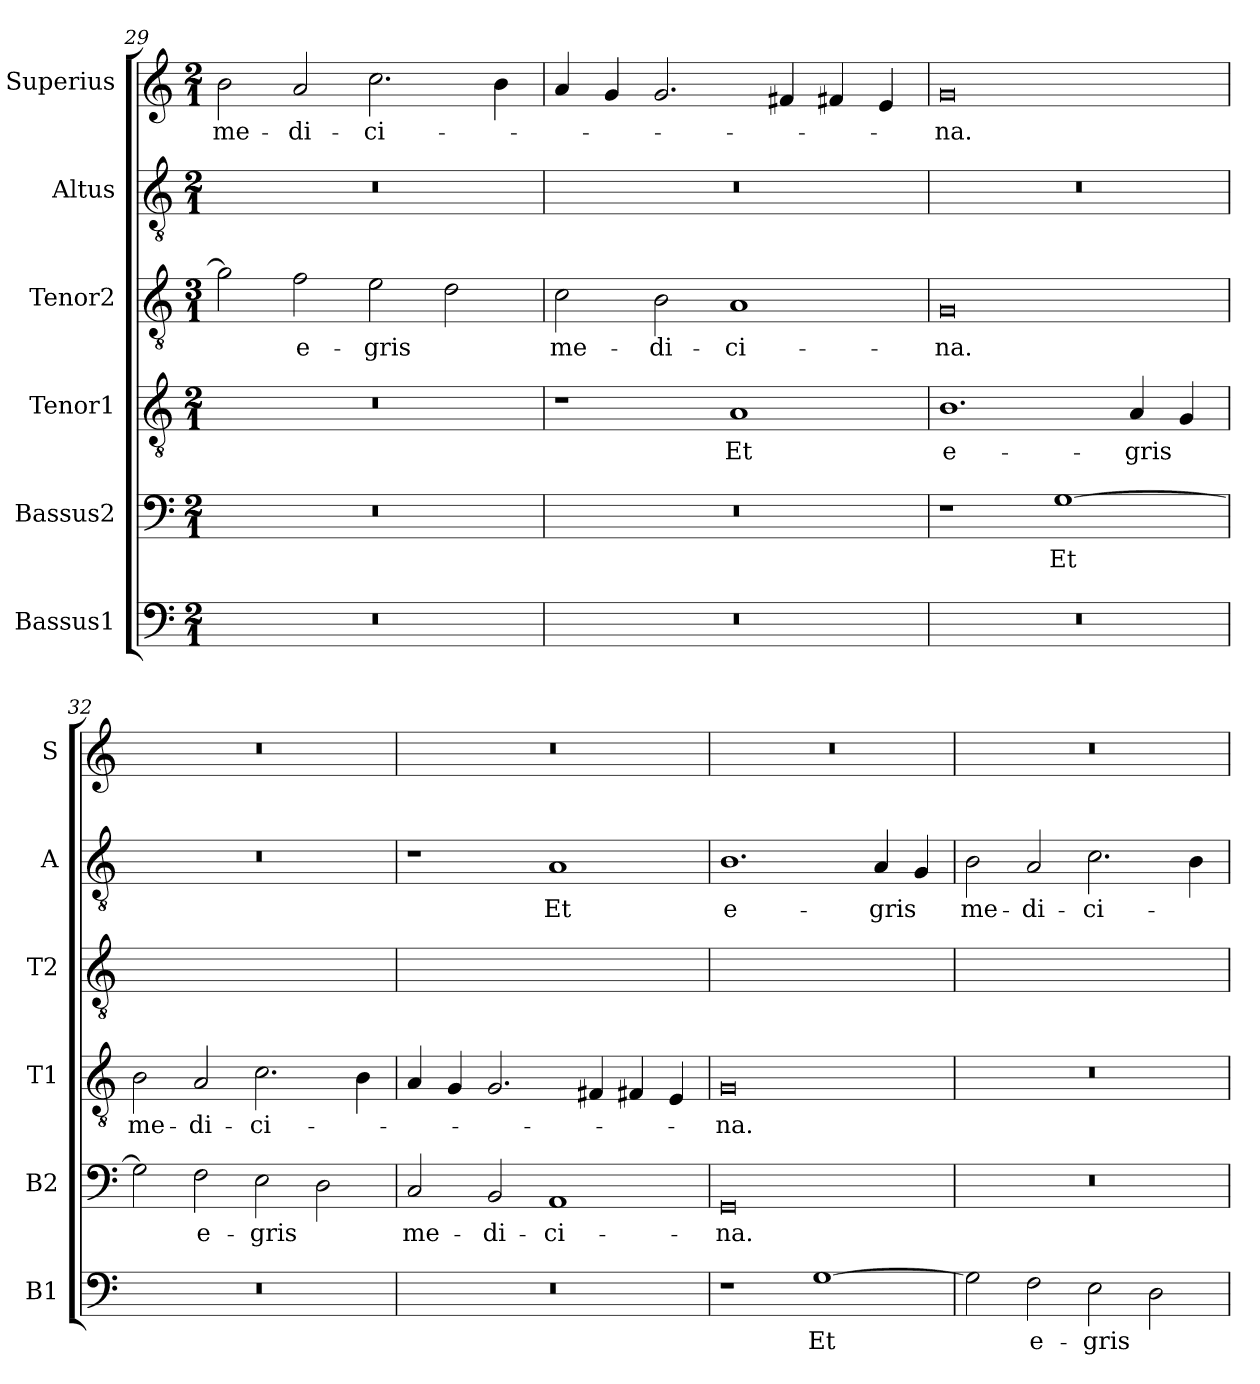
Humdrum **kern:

**kern	**text	**kern	**text	**kern	**text	**kern	**text	**kern	**text	**kern	**text
*part6	*part6	*part5	*part5	*part4	*part4	*part3	*part3	*part2	*part2	*part1	*part1
*staff6	*staff6	*staff5	*staff5	*staff4	*staff4	*staff3	*staff3	*staff2	*staff2	*staff1	*staff1
*I"Bassus1	*	*I"Bassus2	*	*I"Tenor1	*	*I"Tenor2	*	*I"Altus	*	*I"Superius	*
*I'B1	*	*I'B2	*	*I'T1	*	*I'T2	*	*I'A	*	*I'S	*
*clefF4	*	*clefF4	*	*clefGv2	*	*clefGv2	*	*clefGv2	*	*clefG2	*
*k[]	*	*k[]	*	*k[]	*	*k[]	*	*k[]	*	*k[]	*
*M2/1	*	*M2/1	*	*M2/1	*	*M3/1	*	*M2/1	*	*M2/1	*
=29	=29	=29	=29	=29	=29	=29	=29	=29	=29	=29	=29
0r	.	0r	.	0r	.	2g\]	.	0r	.	2b\	me-
.	.	.	.	.	.	2f\	e-	.	.	2a/	-di-
.	.	.	.	.	.	2e\	-gris	.	.	2.cc\	-ci-
.	.	.	.	.	.	2d\	.	.	.	.	.
.	.	.	.	.	.	.	.	.	.	4b\	.
=30	=30	=30	=30	=30	=30	=30	=30	=30	=30	=30	=30
0r	.	0r	.	1r	.	2c\	me-	0r	.	4a/	.
.	.	.	.	.	.	.	.	.	.	4g/	.
.	.	.	.	.	.	2B\	-di-	.	.	2.g/	.
.	.	.	.	1A	Et	1A	-ci-	.	.	.	.
.	.	.	.	.	.	.	.	.	.	4f#X/	.
.	.	.	.	.	.	.	.	.	.	4f#X/	.
.	.	.	.	.	.	.	.	.	.	4e/	.
=31	=31	=31	=31	=31	=31	=31	=31	=31	=31	=31	=31
0r	.	1r	.	1.B	e-	0G	-na.	0r	.	0g	-na.
.	.	[1G	Et	.	.	.	.	.	.	.	.
.	.	.	.	4A/	-gris	.	.	.	.	.	.
.	.	.	.	4G/	.	.	.	.	.	.	.
=32	=32	=32	=32	=32	=32	=32	=32	=32	=32	=32	=32
0r	.	2G\]	.	2B\	me-	0ryy	.	0r	.	0r	.
.	.	2F\	e-	2A/	-di-	.	.	.	.	.	.
.	.	2E\	-gris	2.c\	-ci-	.	.	.	.	.	.
.	.	2D\	.	.	.	.	.	.	.	.	.
.	.	.	.	4B\	.	.	.	.	.	.	.
=33	=33	=33	=33	=33	=33	=33	=33	=33	=33	=33	=33
0r	.	2C/	me-	4A/	.	0ryy	.	1r	.	0r	.
.	.	.	.	4G/	.	.	.	.	.	.	.
.	.	2BB/	-di-	2.G/	.	.	.	.	.	.	.
.	.	1AA	-ci-	.	.	.	.	1A	Et	.	.
.	.	.	.	4F#X/	.	.	.	.	.	.	.
.	.	.	.	4F#X/	.	.	.	.	.	.	.
.	.	.	.	4E/	.	.	.	.	.	.	.
=34	=34	=34	=34	=34	=34	=34	=34	=34	=34	=34	=34
1r	.	0GG	-na.	0G	-na.	0ryy	.	1.B	e-	0r	.
[1G	Et	.	.	.	.	.	.	.	.	.	.
.	.	.	.	.	.	.	.	4A/	-gris	.	.
.	.	.	.	.	.	.	.	4G/	.	.	.
=35	=35	=35	=35	=35	=35	=35	=35	=35	=35	=35	=35
2G\]	.	0r	.	0r	.	0ryy	.	2B\	me-	0r	.
2F\	e-	.	.	.	.	.	.	2A/	-di-	.	.
2E\	-gris	.	.	.	.	.	.	2.c\	-ci-	.	.
2D\	.	.	.	.	.	.	.	.	.	.	.
.	.	.	.	.	.	.	.	4B\	.	.	.
=	=	=	=	=	=	=	=	=	=	=	=
*-	*-	*-	*-	*-	*-	*-	*-	*-	*-	*-	*-
